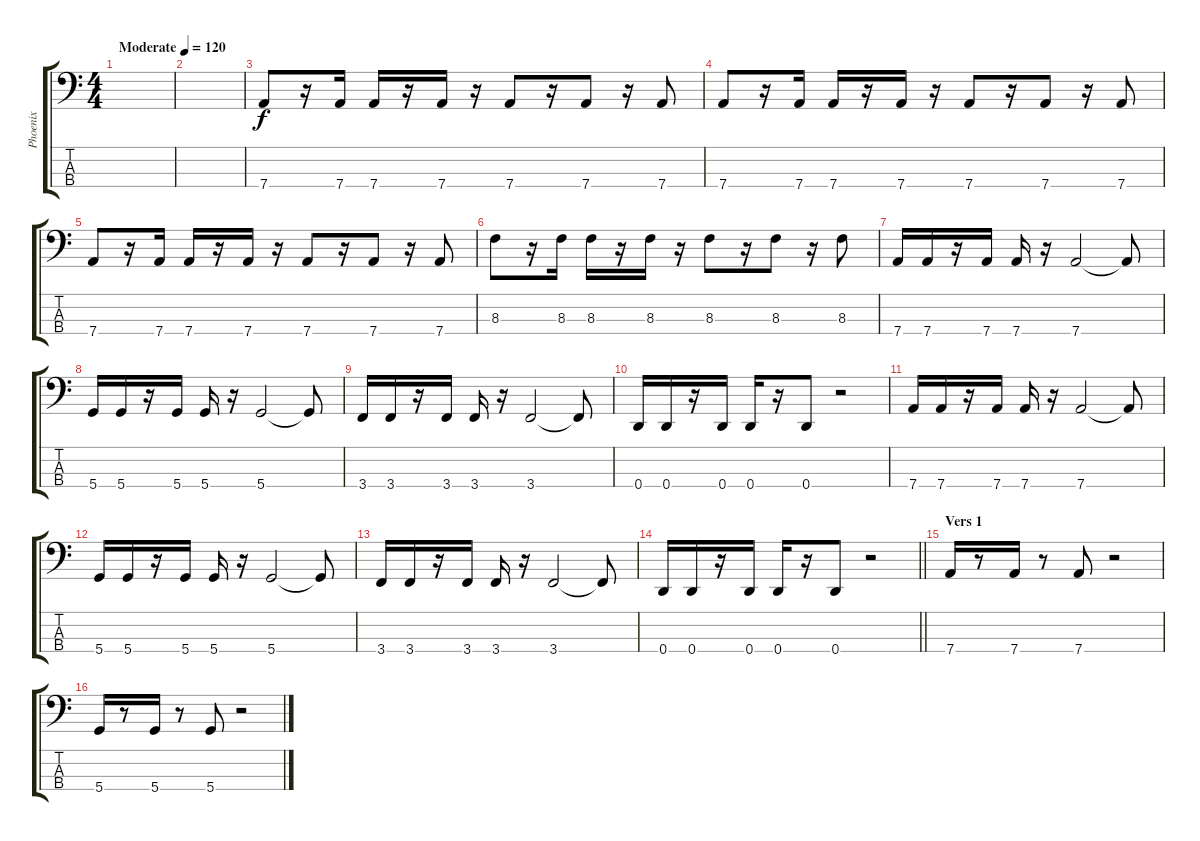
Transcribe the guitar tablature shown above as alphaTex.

\track ("Phoenix" "Phoenix") {instrument electricbassfinger}
\staff {score tabs}
\tuning (G2 D2 A1 D1) {hide}
\ts (4 4)
\section ("" "")
\tempo (120 "Moderate")
\clef f4
\ks c
|
|
7.4.8 r.16 7.4.16 7.4.16 r.16 7.4.16 r.16 7.4.8 r.16 7.4.8 r.16 7.4.8 |
7.4.8 r.16 7.4.16 7.4.16 r.16 7.4.16 r.16 7.4.8 r.16 7.4.8 r.16 7.4.8 |
7.4.8 r.16 7.4.16 7.4.16 r.16 7.4.16 r.16 7.4.8 r.16 7.4.8 r.16 7.4.8 |
8.3.8 r.16 8.3.16 8.3.16 r.16 8.3.16 r.16 8.3.8 r.16 8.3.8 r.16 8.3.8 |
7.4.16 7.4.16 r.16 7.4.16 7.4.16 r.16 7.4.2 7.4{t}.8 |
5.4.16 5.4.16 r.16 5.4.16 5.4.16 r.16 5.4.2 5.4{t}.8 |
3.4.16 3.4.16 r.16 3.4.16 3.4.16 r.16 3.4.2 3.4{t}.8 |
0.4.16 0.4.16 r.16 0.4.16 0.4.16 r.16 0.4.8 r.2 |
7.4.16 7.4.16 r.16 7.4.16 7.4.16 r.16 7.4.2 7.4{t}.8 |
5.4.16 5.4.16 r.16 5.4.16 5.4.16 r.16 5.4.2 5.4{t}.8 |
3.4.16 3.4.16 r.16 3.4.16 3.4.16 r.16 3.4.2 3.4{t}.8 |
\barLineRight lightlight
0.4.16 0.4.16 r.16 0.4.16 0.4.16 r.16 0.4.8 r.2 |
\section ("" "Vers 1")
7.4.16 r.8 7.4.16 r.8 7.4.8 r.2 |
5.4.16 r.8 5.4.16 r.8 5.4.8 r.2
